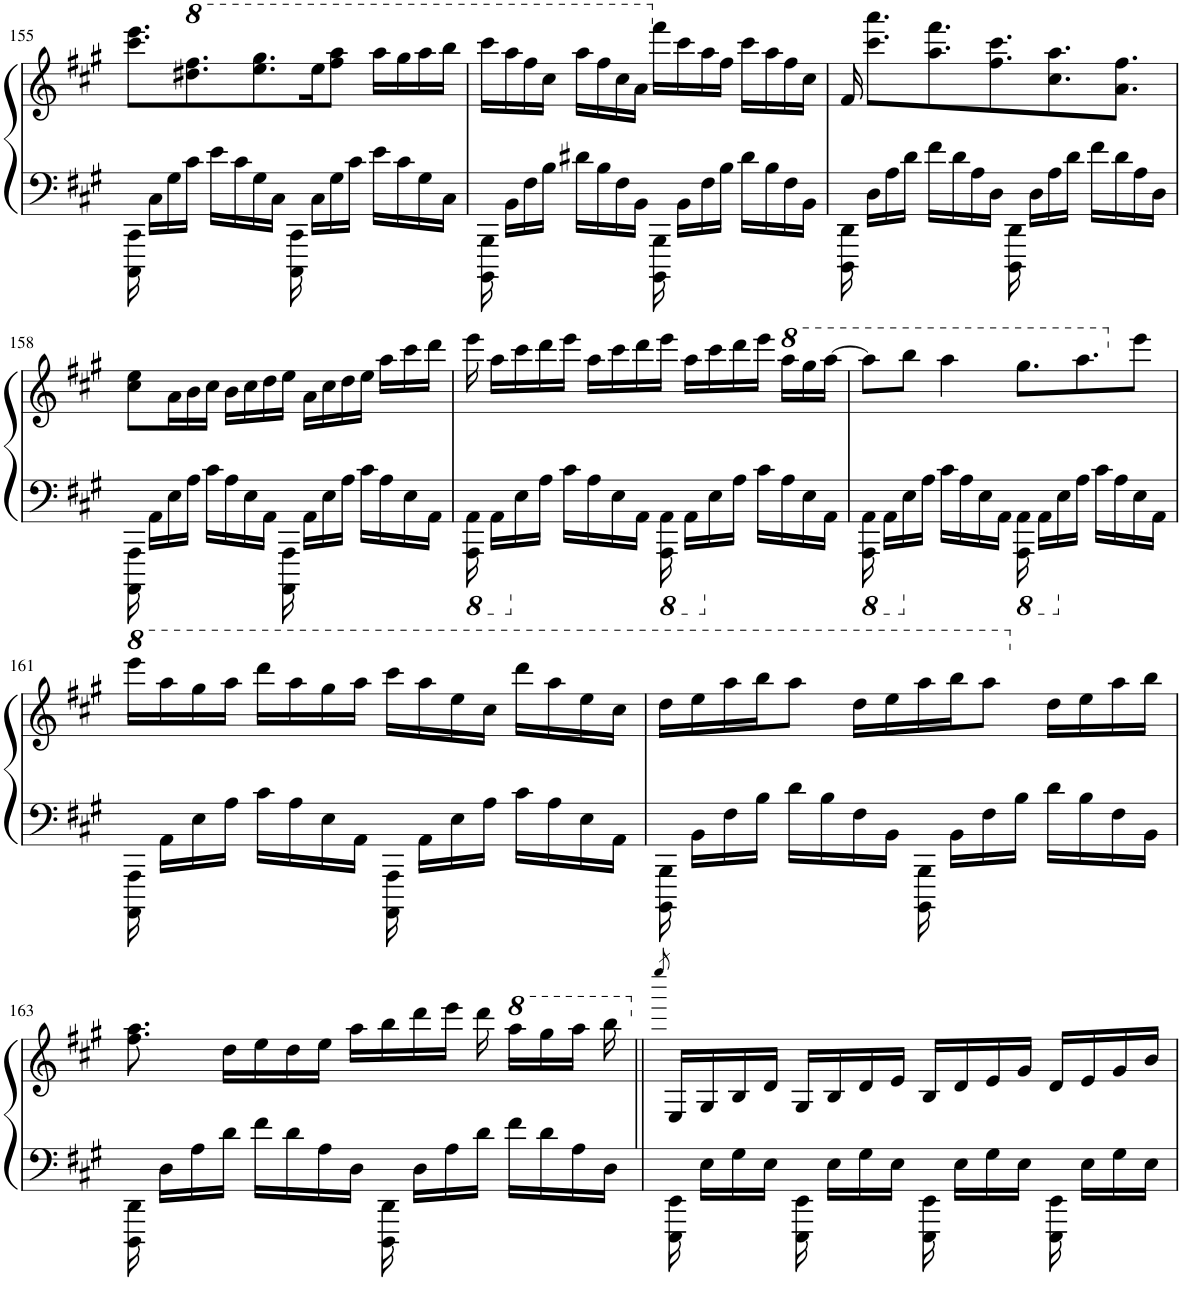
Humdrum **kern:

**kern	**kern
*part1	*part1
*staff2	*staff1
*I"Piano	*
*I'Pno.	*
!!LO:PB:g=z
*clefF4	*clefG2
*k[f#c#g#]	*k[f#c#g#]
*M4/4	*M4/4
=155	=155
16CCC#\ 16CC#\	8.ccc#\ 8.eee\L
16C#\LL	.
16G#\	.
*	*8va
16c#\JJ	8.ddd#X\ 8.fff#\
16e\LL	.
16c#\	.
16G#\	8.eee\ 8.ggg#\
16C#\JJ	.
16CCC#\ 16CC#\	.
16C#\LL	16eee\K
16G#\	8fff#\ 8aaa\J
16c#\JJ	.
16e\LL	16aaa\LL
16c#\	16ggg#\
16G#\	16aaa\
16C#\JJ	16bbb\JJ
=156	=156
16BBBB\ 16BBB\	16cccc#\LL
16BB\LL	16aaa\
16F#\	16fff#\
16B\JJ	16ccc#\JJ
16d#X\LL	16aaa\LL
16B\	16fff#\
16F#\	16ccc#\
16BB\JJ	16aa\JJ
*	*X8va
16BBBB\ 16BBB\	16fff#\LL
16BB\LL	16ccc#\
16F#\	16aa\
16B\JJ	16ff#\JJ
16d#\LL	16ccc#\LL
16B\	16aa\
16F#\	16ff#\
16BB\JJ	16cc#\JJ
=157	=157
16DDD\ 16DD\	16f#/
16D\LL	8.ccc#\ 8.aaa\L
16A\	.
16d\JJ	.
16f#\LL	8.aa\ 8.fff#\
16d\	.
16A\	.
16D\JJ	8.ff#\ 8.ccc#\
16DDD\ 16DD\	.
16D\LL	.
16A\	8.cc#\ 8.aa\
16d\JJ	.
16f#\LL	.
16d\	8.a\ 8.ff#\J
16A\	.
16D\JJ	.
!!LO:LB:g=z
=158	=158
16AAAA\ 16AAA\	8cc#\ 8ee\L
16AA\LL	.
16E\	16a\L
16A\JJ	16b\
16c#\LL	16cc#\JJ
16A\	16b\LL
16E\	16cc#\
16AA\JJ	16dd\
16AAAA\ 16AAA\	16ee\JJ
16AA\LL	16a\LL
16E\	16cc#\
16A\JJ	16dd\
16c#\LL	16ee\JJ
16A\	16aa\LL
16E\	16ccc#\
16AA\JJ	16ddd\JJ
=159	=159
*8ba	*
16AAAA\ 16AAA\	16eee\
*X8ba	*
16AA\LL	16aa\LL
16E\	16ccc#\
16A\JJ	16ddd\
16c#\LL	16eee\JJ
16A\	16aa\LL
16E\	16ccc#\
16AA\JJ	16ddd\
*8ba	*
16AAAA\ 16AAA\	16eee\JJ
*X8ba	*
16AA\LL	16aa\LL
16E\	16ccc#\
16A\JJ	16ddd\
16c#\LL	16eee\JJ
*	*8va
16A\	16aaa\LL
16E\	16ggg#\
16AA\JJ	[16aaa\JJ
=160	=160
*8ba	*
16AAAA\ 16AAA\	8aaa\L]
*X8ba	*
16AA\LL	.
16E\	8bbb\J
16A\JJ	.
16c#\LL	4aaa\
16A\	.
16E\	.
16AA\JJ	.
*8ba	*
16AAAA\ 16AAA\	8.ggg#\L
*X8ba	*
16AA\LL	.
16E\	.
16A\JJ	8.aaa\
16c#\LL	.
16A\	.
*	*X8va
16E\	8eee\J
16AA\JJ	.
!!LO:LB:g=z
=161	=161
*	*8va
16AAAA\ 16AAA\	16eeee\LL
16AA\LL	16aaa\
16E\	16ggg#\
16A\JJ	16aaa\JJ
16c#\LL	16dddd\LL
16A\	16aaa\
16E\	16ggg#\
16AA\JJ	16aaa\JJ
16AAAA\ 16AAA\	16cccc#\LL
16AA\LL	16aaa\
16E\	16eee\
16A\JJ	16ccc#\JJ
16c#\LL	16dddd\LL
16A\	16aaa\
16E\	16eee\
16AA\JJ	16ccc#\JJ
=162	=162
16BBBB\ 16BBB\	16ddd\LL
16BB\LL	16eee\
16F#\	16aaa\
16B\JJ	16bbb\J
16d\LL	8aaa\J
16B\	.
16F#\	16ddd\LL
16BB\JJ	16eee\
16BBBB\ 16BBB\	16aaa\
16BB\LL	16bbb\J
16F#\	8aaa\J
16B\JJ	.
*	*X8va
16d\LL	16dd\LL
16B\	16ee\
16F#\	16aa\
16BB\JJ	16bb\JJ
!!LO:LB:g=z
=163	=163
16DDD\ 16DD\	8.ff#\ 8.aa\
16D\LL	.
16A\	.
16d\JJ	16dd\LL
16f#\LL	16ee\
16d\	16dd\
16A\	16ee\JJ
16D\JJ	16aa\LL
16DDD\ 16DD\	16bb\
16D\LL	16ddd\
16A\	16eee\JJ
16d\JJ	16ddd\
*	*8va
16f#\LL	16aaa\LL
16d\	16ggg#\
16A\	16aaa\JJ
16D\JJ	16bbb\
=164||	=164||
*	*X8va
.	8qeeee/
16EEE\ 16EE\	16E/LL
16E\LL	16G#/
16G#\	16B/
16E\JJ	16d/JJ
16EEE\ 16EE\	16G#/LL
16E\LL	16B/
16G#\	16d/
16E\JJ	16e/JJ
16EEE\ 16EE\	16B/LL
16E\LL	16d/
16G#\	16e/
16E\JJ	16g#/JJ
16EEE\ 16EE\	16d/LL
16E\LL	16e/
16G#\	16g#/
16E\JJ	16b/JJ
=	=
*-	*-
